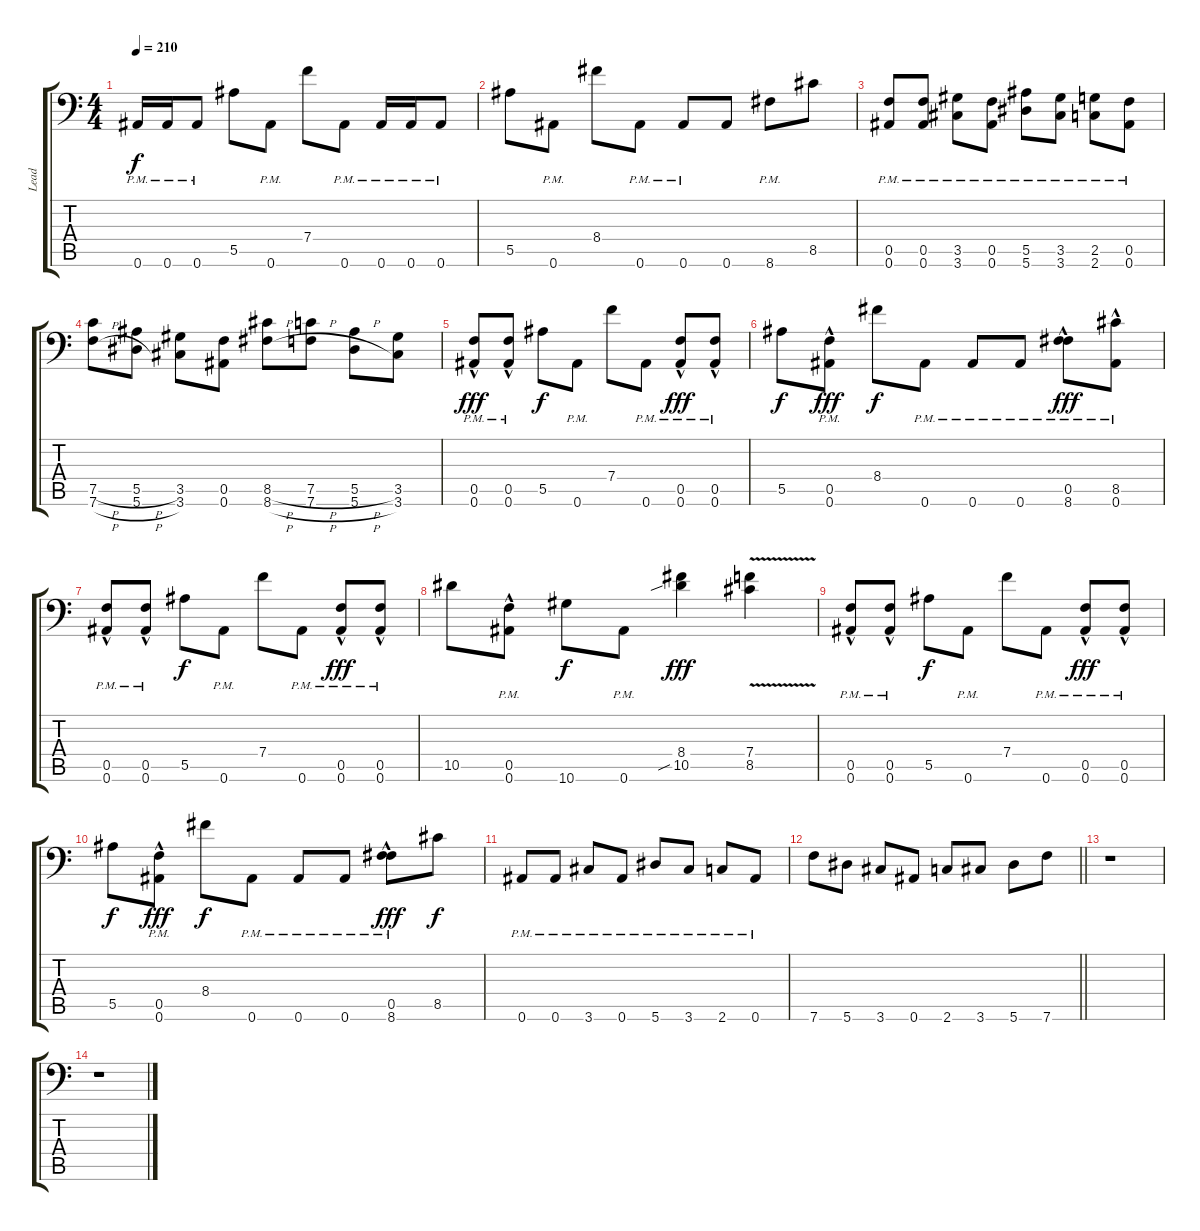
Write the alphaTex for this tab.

\track ("Lead" "Lead") {instrument overdrivenguitar}
\staff {score tabs}
\tuning (C4 G3 Eb3 Bb2 F2 Bb1) {hide}
\ts (4 4)
\tempo 210
\clef f4
\ks c
0.6{pm}.16{dy f} 0.6{pm}.16 0.6{pm}.8 5.5.8 0.6{pm}.8 7.4.8 0.6{pm}.8 0.6{pm}.16 0.6{pm}.16 0.6{pm}.8 |
5.5.8 0.6{pm}.8 8.4.8 0.6{pm}.8 0.6{pm}.8 0.6.8 8.6{pm}.8 8.5.8 |
(0.5{pm} 0.6{pm}).8 (0.5{pm} 0.6{pm}).8 (3.5{pm} 3.6{pm}).8 (0.5{pm} 0.6{pm}).8 (5.5{pm} 5.6{pm}).8 (3.5{pm} 3.6{pm}).8 (2.5{pm} 2.6{pm}).8 (0.5{pm} 0.6{pm}).8 |
(7.5{h} 7.6{h}).8 (5.5{h} 5.6{h}).8 (3.5 3.6).8 (0.5 0.6).8 (8.5{h} 8.6{h}).8 (7.5{h} 7.6{h}).8 (5.5{h} 5.6{h}).8 (3.5 3.6).8 |
(0.5{hac pm} 0.6{hac pm}).8{dy fff balance 3} (0.5{hac pm} 0.6{hac pm}).8 5.5.8{dy f} 0.6{pm}.8 7.4.8 0.6{pm}.8 (0.5{hac pm} 0.6{hac pm}).8{dy fff} (0.5{hac pm} 0.6{hac pm}).8 |
5.5.8{dy f} (0.5{hac pm} 0.6{hac pm}).8{dy fff} 8.4.8{dy f} 0.6{pm}.8 0.6{pm}.8 0.6{pm}.8 (0.5{hac pm} 8.6).8{dy fff} (8.5 0.6{hac pm}).8 |
(0.5{hac pm} 0.6{hac pm}).8 (0.5{hac pm} 0.6{hac pm}).8 5.5.8{dy f} 0.6{pm}.8 7.4.8 0.6{pm}.8 (0.5{hac pm} 0.6{hac pm}).8{dy fff} (0.5{hac pm} 0.6{hac pm}).8 |
10.5.8 (0.5{hac pm} 0.6{hac pm}).8 10.6.8{dy f} 0.6{pm}.8 (8.4 10.5{sib}).4{dy fff} (7.4{v} 8.5{v}).4 |
(0.5{hac pm} 0.6{hac pm}).8 (0.5{hac pm} 0.6{hac pm}).8 5.5.8{dy f} 0.6{pm}.8 7.4.8 0.6{pm}.8 (0.5{hac pm} 0.6{hac pm}).8{dy fff} (0.5{hac pm} 0.6{hac pm}).8 |
5.5.8{dy f} (0.5{hac pm} 0.6{hac pm}).8{dy fff} 8.4.8{dy f} 0.6{pm}.8 0.6{pm}.8 0.6{pm}.8 (0.5{hac pm} 8.6).8{dy fff} 8.5.8{dy f} |
0.6{pm}.8 0.6{pm}.8 3.6{pm}.8 0.6{pm}.8 5.6{pm}.8 3.6{pm}.8 2.6{pm}.8 0.6{pm}.8 |
\barLineRight lightlight
7.6.8 5.6.8 3.6.8 0.6.8 2.6.8 3.6.8 5.6.8 7.6.8 |
r.1 |
r.1
